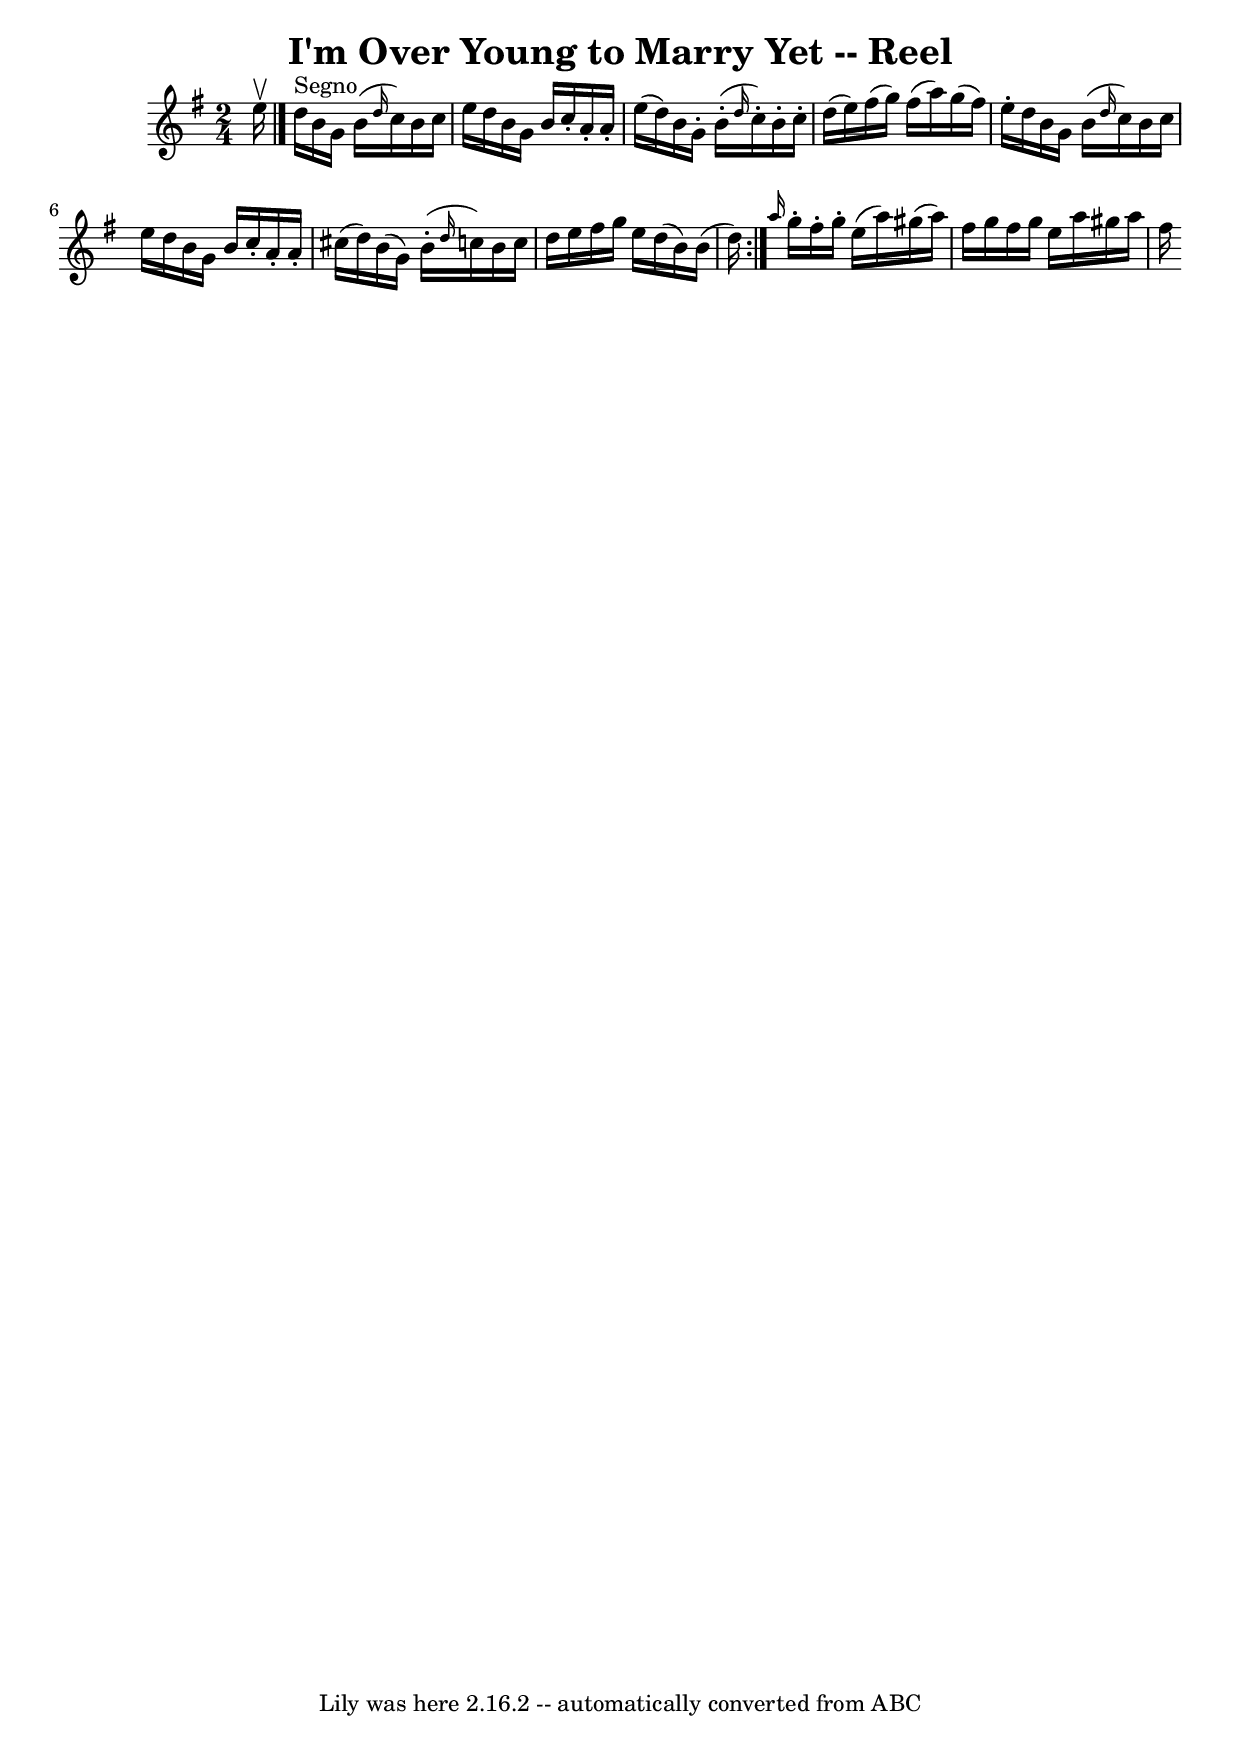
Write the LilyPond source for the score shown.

\version "2.16.2"
\include "Mammoth.ily"
\header {
  %% book = "Ryan's Mammoth Collection"
  crossRefNumber = "1"
  footnotes = ""
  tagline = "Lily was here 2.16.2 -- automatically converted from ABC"
  title = "I'm Over Young to Marry Yet -- Reel"

}
voicedefault =  {



  \repeat volta 2 {

    \time 2/4 
    \key g \major
    e''16^\upbow \bar "|." d''16^"Segno" b'16    
    g'16 b'16 (\grace { d''16  
		      } c''16) b'16 c''16 e''16  
    |
    d''16 b'16 g'16 b'16 c''16 -. a'16 -. a'16 -.   
    e''16 (|
    d''16) b'16 g'16 -. b'16 (-.       \grace {    
      d''16  
    } c''16 -.) b'16 -. c''16 -. d''16 (|
    e''16)   
    fis''16 (g''16) fis''16 (a''16) g''16 (fis''16) e''16 
    -. |
    d''16 b'16 g'16 b'16 (\grace { d''16  
				 } c''16  
    -) b'16 c''16 e''16  |
    d''16 b'16 g'16 b'16 c''16 
    -. a'16 -. a'16 -. cis''16 (|
    d''16) b'16 (g'16)     
    b'16 (-. \grace { d''16  
		    } c''16) b'16 c''16 d''16  |
    
    e''16 fis''16 g''16 e''16 d''16 (b'16) b'16 (d''16) 
  } 
  \grace { a''16  
	 } g''16 -. fis''16 -. g''16 -. e''16 (a''16  
  -) gis''16 (a''16) fis''16 (|
  g''16 fis''16 g''16 
  e''16 a''16 gis''16 a''16 fis''16  |
  

}

\score{
  <<

    \context Staff="default"
    {
      \voicedefault 
      
    }

  >>
  \layout {
    
  }
  \midi {
  }

}
